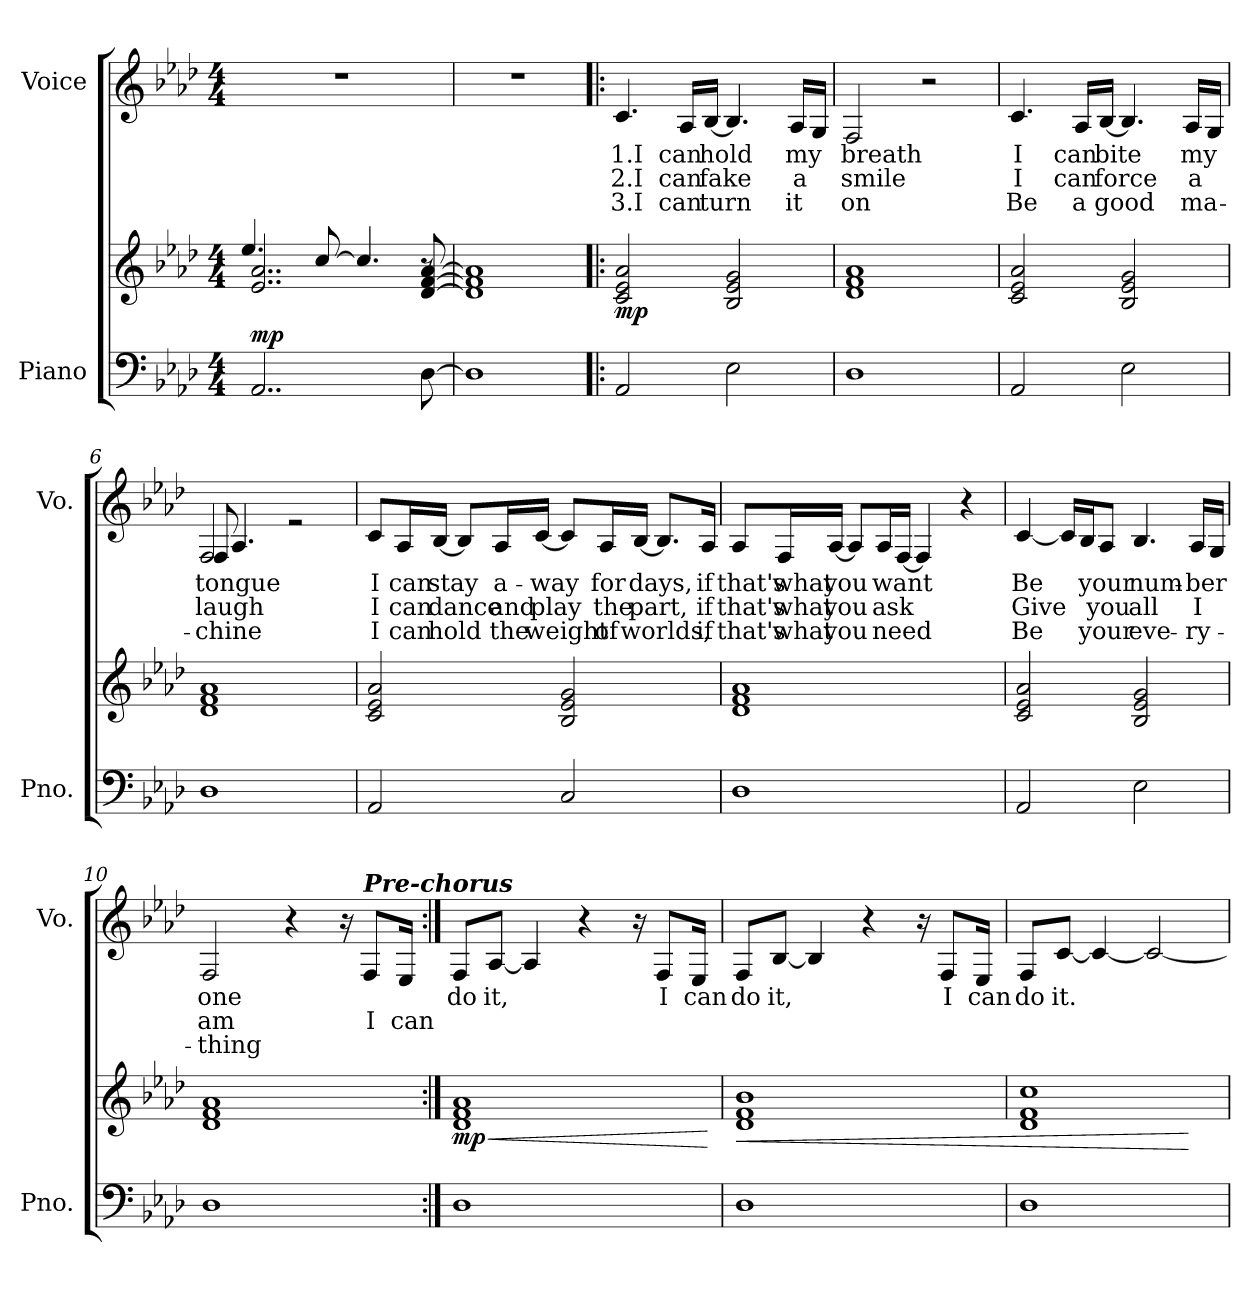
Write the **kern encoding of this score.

**kern	**kern	**dynam	**kern	**text	**text	**text
*part2	*part2	*part2	*part1	*part1	*part1	*part1
*staff3	*staff2	*staff2/3	*staff1	*staff1	*staff1	*staff1
*I"Piano	*	*	*I"Voice	*	*	*
*I'Pno.	*	*	*I'Vo.	*	*	*
*clefF4	*clefG2	*	*clefG2	*	*	*
*k[b-e-a-d-]	*k[b-e-a-d-]	*	*k[b-e-a-d-]	*	*	*
*M4/4	*M4/4	*	*M4/4	*	*	*
*MM70	*MM70	*	*MM70	*	*	*
=1	=1	=1	=1	=1	=1	=1
*	*^	*	*	*	*	*
*	*	*^	*	*	*	*	*
!	!	!	!	!LO:DY:a=2	!	!	!	!
2..AA-/	2..e-/ 2..a-/	1ryy	4.ee-/	mp	1r	.	.	.
.	.	.	[8cc/	.	.	.	.	.
.	.	.	4.cc/]	.	.	.	.	.
[8D-\	[8d-/ [8f/ [8a-/	.	8r	.	.	.	.	.
*	*v	*v	*v	*	*	*	*	*
=2	=2	=2	=2	=2	=2	=2
1D-]	1d-] 1f] 1a-]	.	1r	.	.	.
=3!|:	=3!|:	=3!|:	=3!|:	=3!|:	=3!|:	=3!|:
!	!	!LO:DY:b	!	!	!	!
2AA-/	2c/ 2e-/ 2a-/	mp	4.c/	1.I	2.I	3.I
.	.	.	16A-/LL	can	can	can
.	.	.	[16B-/JJ	hold	fake	turn
2E-\	2B-/ 2e-/ 2g/	.	4.B-/]	.	.	.
.	.	.	16A-/LL	my	a	it
.	.	.	16G/JJ	.	.	.
=4	=4	=4	=4	=4	=4	=4
1D-	1d- 1f 1a-	.	2F/	breath	smile	on
.	.	.	2r	.	.	.
!!LO:LB:g=z
=5	=5	=5	=5	=5	=5	=5
2AA-/	2c/ 2e-/ 2a-/	.	4.c/	I	I	Be
.	.	.	16A-/LL	can	can	a
.	.	.	[16B-/JJ	bite	force	good
2E-\	2B-/ 2e-/ 2g/	.	4.B-/]	.	.	.
.	.	.	16A-/LL	my	a	ma-
.	.	.	16G/JJ	.	.	.
=6	=6	=6	=6	=6	=6	=6
*	*	*	*^	*	*	*
1D-	1d- 1f 1a-	.	2F/	8F/	tongue	laugh	-chine
.	.	.	.	4.A-/	.	.	.
.	.	.	2re	2ryy	.	.	.
*	*	*	*v	*v	*	*	*
=7	=7	=7	=7	=7	=7	=7
2AA-/	2c/ 2e-/ 2a-/	.	8c/L	I	I	I
.	.	.	16A-/L	can	can	can
.	.	.	[16B-/JJ	stay	dance	hold
.	.	.	8B-/L]	.	.	.
.	.	.	16A-/L	a-	and	the
.	.	.	[16c/JJ	-way	play	weight
2C/	2B-/ 2e-/ 2g/	.	8c/L]	.	.	.
.	.	.	16A-/L	for	the	of
.	.	.	[16B-/JJ	days,	part,	worlds,
.	.	.	8.B-/L]	.	.	.
.	.	.	16A-/Jk	if	if	if
!!LO:LB:g=z
=8	=8	=8	=8	=8	=8	=8
1D-	1d- 1f 1a-	.	8A-/L	that's	that's	that's
.	.	.	16F/L	what	what	what
.	.	.	[16A-/JJ	you	you	you
.	.	.	8A-/L]	.	.	.
.	.	.	16A-/L	want	ask	need
.	.	.	[16F/JJ	.	.	.
.	.	.	4F/]	.	.	.
.	.	.	4r	.	.	.
=9	=9	=9	=9	=9	=9	=9
2AA-/	2c/ 2e-/ 2a-/	.	[4c/	Be	Give	Be
.	.	.	16c/LL]	.	.	.
.	.	.	16B-/J	.	.	.
.	.	.	8A-/J	your	you	your
2E-\	2B-/ 2e-/ 2g/	.	4.B-/	num-	all	eve-
.	.	.	16A-/LL	-ber	I	-ry-
.	.	.	16G/JJ	.	.	.
=10	=10	=10	=10	=10	=10	=10
1D-	1d- 1f 1a-	.	2F/	one	am	-thing
.	.	.	4r	.	.	.
.	.	.	16r	.	.	.
!	!	!	!LO:TX:a:Bi:t=Pre-chorus	!	!	!
.	.	.	8F/L	.	I	.
.	.	.	16E-/Jk	.	can	.
!!LO:PB:g=z
=11:|!	=11:|!	=11:|!	=11:|!	=11:|!	=11:|!	=11:|!
!	!	!LO:HP:b	!	!	!	!
!	!	!LO:DY:n=1:b	!	!	!	!
1D-	1d- 1f 1a-	< mp	8F/L	do	.	.
.	.	.	[8A-/J	it,	.	.
.	.	.	4A-/]	.	.	.
.	.	.	4r	.	.	.
.	.	.	16r	.	.	.
.	.	.	8F/L	I	.	.
.	.	.	16E-/Jk	can	.	.
.	.	[	.	.	.	.
=12	=12	=12	=12	=12	=12	=12
!	!	!LO:HP:b	!	!	!	!
1D-	1d- 1f 1b-	<	8F/L	do	.	.
.	.	.	[8B-/J	it,	.	.
.	.	.	4B-/]	.	.	.
.	.	.	4r	.	.	.
.	.	.	16r	.	.	.
.	.	.	8F/L	I	.	.
.	.	.	16E-/Jk	can	.	.
=13	=13	=13	=13	=13	=13	=13
1D-	1d- 1f 1cc	.	8F/L	do	.	.
.	.	.	[8c/J	it.	.	.
.	.	.	4c/_	.	.	.
.	.	.	2c/_	.	.	.
.	.	[	.	.	.	.
=	=	=	=	=	=	=
*-	*-	*-	*-	*-	*-	*-
